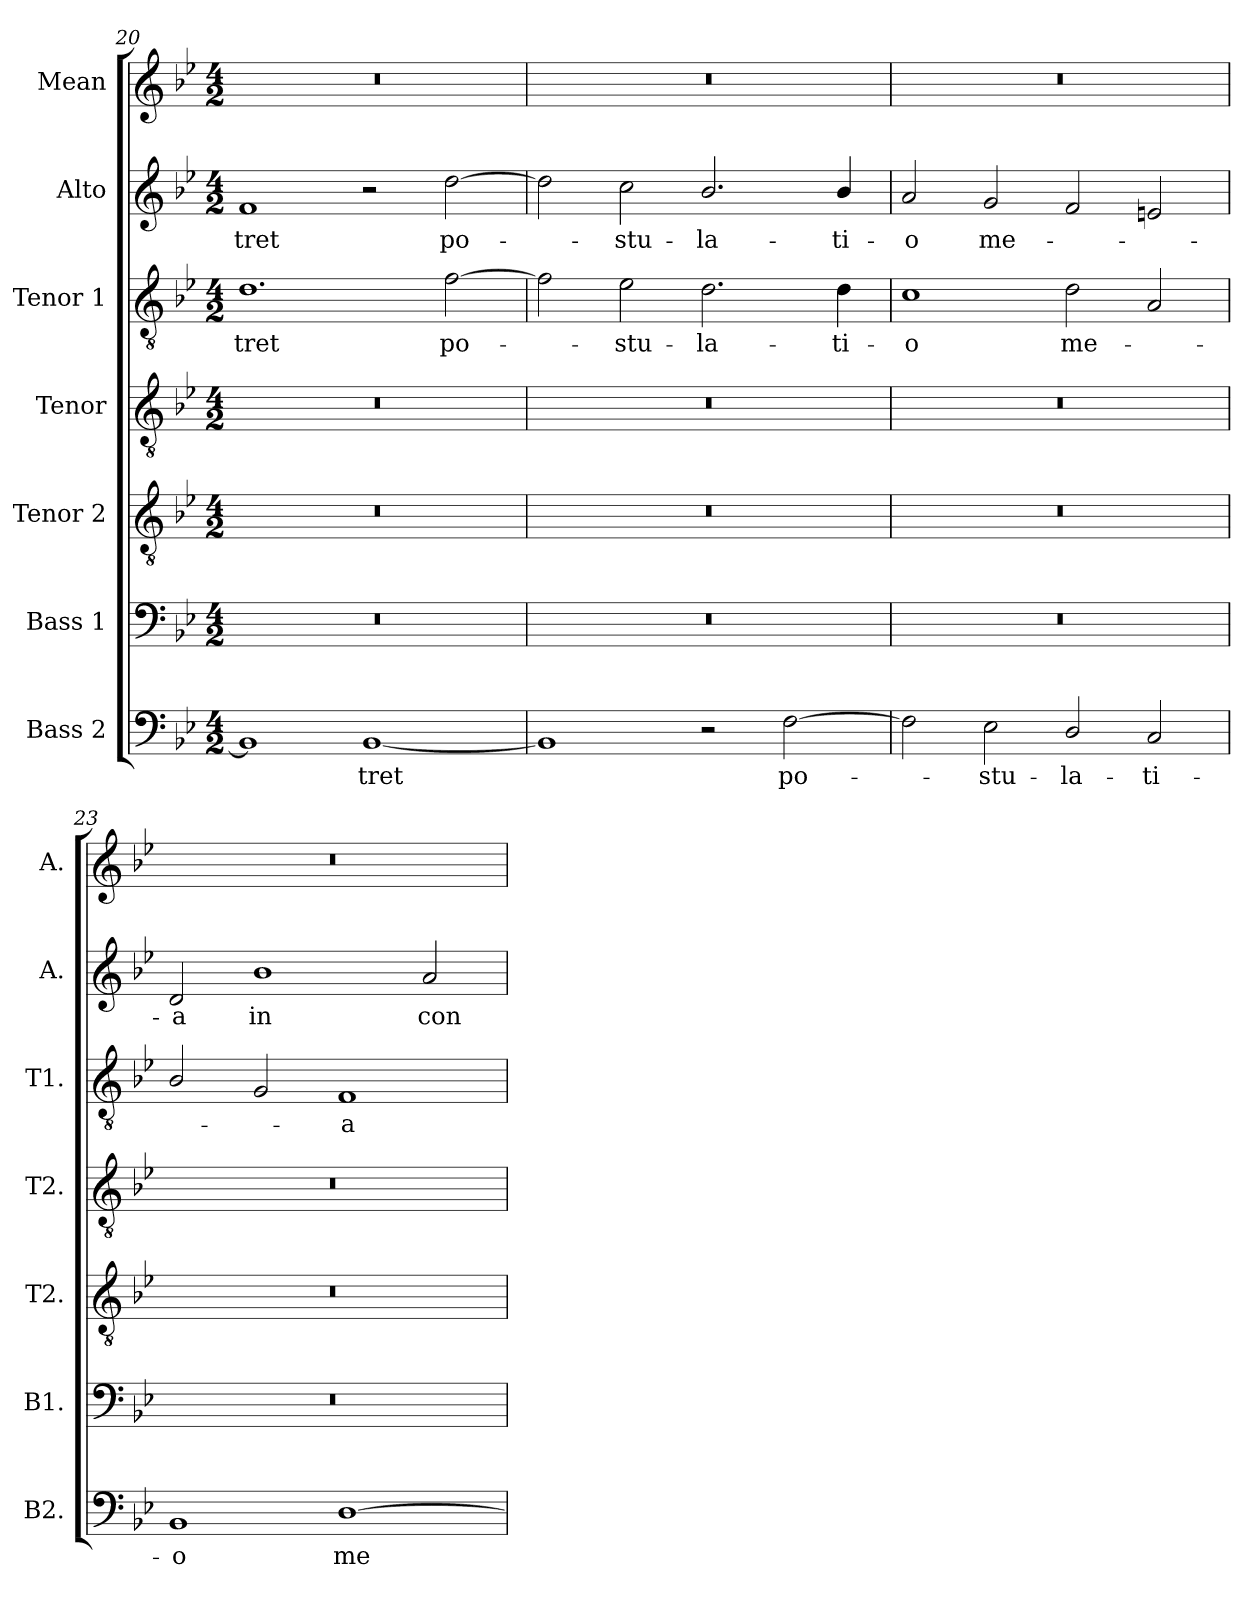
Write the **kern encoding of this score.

**kern	**text	**kern	**kern	**kern	**kern	**text	**kern	**text	**kern
*part7	*part7	*part6	*part5	*part4	*part3	*part3	*part2	*part2	*part1
*staff7	*staff7	*staff6	*staff5	*staff4	*staff3	*staff3	*staff2	*staff2	*staff1
*I"Bass 2	*	*I"Bass 1	*I"Tenor 2	*I"Tenor	*I"Tenor 1	*	*I"Alto	*	*I"Mean
*I'B2.	*	*I'B1.	*I'T2.	*I'T2.	*I'T1.	*	*I'A.	*	*I'A.
!!LO:PB:g=z
*clefF4	*	*clefF4	*clefGv2	*clefGv2	*clefGv2	*	*clefG2	*	*clefG2
*	*	*	*ITrd7c12	*ITrd7c12	*ITrd7c12	*	*	*	*
*k[b-e-]	*	*k[b-e-]	*k[b-e-]	*k[b-e-]	*k[b-e-]	*	*k[b-e-]	*	*k[b-e-]
*B-:	*	*B-:	*B-:	*B-:	*B-:	*	*B-:	*	*B-:
*M4/2	*	*M4/2	*M4/2	*M4/2	*M4/2	*	*M4/2	*	*M4/2
=20	=20	=20	=20	=20	=20	=20	=20	=20	=20
!	!	!LO:N:vis=1	!LO:N:vis=1	!LO:N:vis=1	!	!	!	!	!
!	!	!	!	!	!	!LO:LY:b:color=#000000	!	!	!
!	!	!	!	!	!	!	!	!LO:LY:b:color=#000000	!LO:N:vis=1
1BB-i]	.	0r	0r	0r	1.Di	-tret	1fi	-tret	0r
!	!LO:LY:b:color=#000000	!	!	!	!	!	!	!	!
[1BB-i	-tret	.	.	.	.	.	2r	.	.
!	!	!	!	!	!	!LO:LY:b:color=#000000	!	!	!
!	!	!	!	!	!	!	!	!LO:LY:b:color=#000000	!
.	.	.	.	.	[2Fi\	po-	[2ddi\	po-	.
=21	=21	=21	=21	=21	=21	=21	=21	=21	=21
!	!	!LO:N:vis=1	!LO:N:vis=1	!LO:N:vis=1	!	!	!	!	!LO:N:vis=1
1BB-i]	.	0r	0r	0r	2Fi\]	.	2ddi\]	.	0r
!	!	!	!	!	!	!LO:LY:b:color=#000000	!	!	!
!	!	!	!	!	!	!	!	!LO:LY:b:color=#000000	!
.	.	.	.	.	2E-i\	-stu-	2cci\	-stu-	.
!	!	!	!	!	!	!LO:LY:b:color=#000000	!	!	!
!	!	!	!	!	!	!	!	!LO:LY:b:color=#000000	!
2r	.	.	.	.	2.Di\	-la-	2.b-i/	-la-	.
!	!LO:LY:b:color=#000000	!	!	!	!	!	!	!	!
[2Fi\	po-	.	.	.	.	.	.	.	.
!	!	!	!	!	!	!LO:LY:b:color=#000000	!	!	!
!	!	!	!	!	!	!	!	!LO:LY:b:color=#000000	!
.	.	.	.	.	4Di\	-ti-	4b-i/	-ti-	.
=22	=22	=22	=22	=22	=22	=22	=22	=22	=22
!	!	!LO:N:vis=1	!LO:N:vis=1	!LO:N:vis=1	!	!	!	!	!
!	!	!	!	!	!	!LO:LY:b:color=#000000	!	!	!
!	!	!	!	!	!	!	!	!LO:LY:b:color=#000000	!LO:N:vis=1
2Fi\]	.	0r	0r	0r	1Ci	-o	2ai/	-o	0r
!	!LO:LY:b:color=#000000	!	!	!	!	!	!	!	!
!	!	!	!	!	!	!	!	!LO:LY:b:color=#000000	!
2E-i\	-stu-	.	.	.	.	.	2gi/	me-	.
!	!LO:LY:b:color=#000000	!	!	!	!	!	!	!	!
!	!	!	!	!	!	!LO:LY:b:color=#000000	!	!	!
2Di/	-la-	.	.	.	2Di\	me-	2fi/	.	.
!	!LO:LY:b:color=#000000	!	!	!	!	!	!	!	!
2Ci/	-ti-	.	.	.	2AAi/	.	2eni/	.	.
=23	=23	=23	=23	=23	=23	=23	=23	=23	=23
!	!LO:LY:b:color=#000000	!LO:N:vis=1	!LO:N:vis=1	!LO:N:vis=1	!	!	!	!	!
!	!	!	!	!	!	!	!	!LO:LY:b:color=#000000	!LO:N:vis=1
1BB-i	-o	0r	0r	0r	2BB-i/	.	2di/	-a	0r
!	!	!	!	!	!	!	!	!LO:LY:b:color=#000000	!
.	.	.	.	.	2GGi/	.	1b-i	in	.
!	!LO:LY:b:color=#000000	!	!	!	!	!	!	!	!
!	!	!	!	!	!	!LO:LY:b:color=#000000	!	!	!
[1Di	me-	.	.	.	1FFi	-a	.	.	.
!	!	!	!	!	!	!	!	!LO:LY:b:color=#000000	!
.	.	.	.	.	.	.	2ai/	con-	.
=	=	=	=	=	=	=	=	=	=
*-	*-	*-	*-	*-	*-	*-	*-	*-	*-
